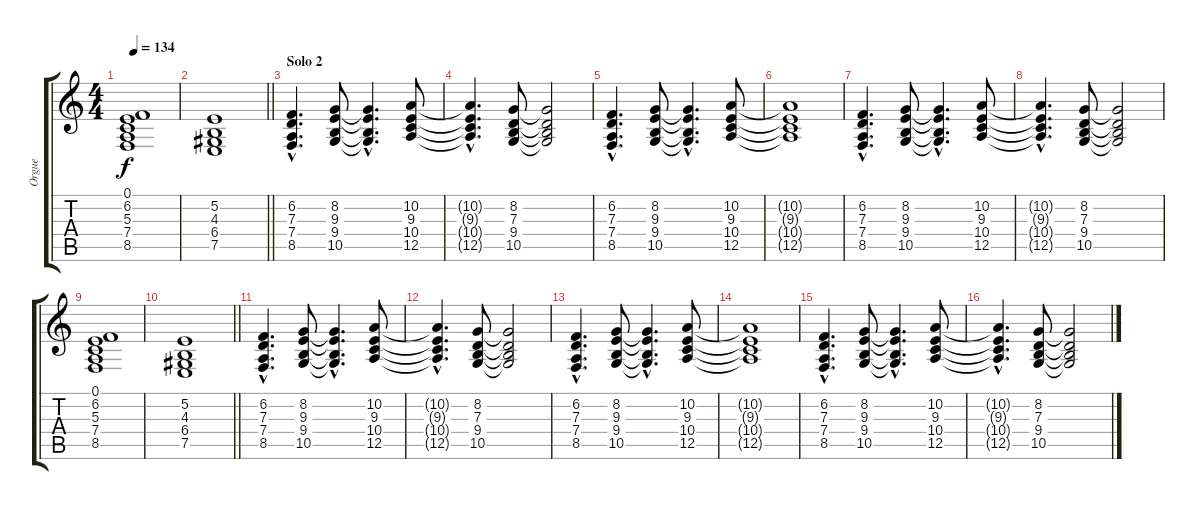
\track ("Orgue" "Orgue") {instrument drawbarorgan}
\staff {score tabs}
\tuning (E4 B3 G3 D3 A2 E2) {hide}
\ts (4 4)
\tempo 134
\clef g2
\ks c
(0.1 6.2 5.3 7.4 8.5).1{dy f} |
\barLineRight lightlight
(5.2 4.3 6.4 7.5).1 |
\section ("" "Solo 2")
(6.2{hac} 7.3{hac} 7.4{hac} 8.5{hac}).4{d} (8.2 9.3 9.4 10.5).8 (8.2{hac t} 9.3{hac t} 9.4{hac t} 10.5{hac t}).4{d} (10.2 9.3 10.4 12.5).8 |
(10.2{hac t} 9.3{hac t} 10.4{hac t} 12.5{hac t}).4{d} (8.2 7.3 9.4 10.5).8 (8.2{t} 7.3{t} 9.4{t} 10.5{t}).2 |
(6.2{hac} 7.3{hac} 7.4{hac} 8.5{hac}).4{d} (8.2 9.3 9.4 10.5).8 (8.2{hac t} 9.3{hac t} 9.4{hac t} 10.5{hac t}).4{d} (10.2 9.3 10.4 12.5).8 |
(10.2{t} 9.3{t} 10.4{t} 12.5{t}).1 |
(6.2{hac} 7.3{hac} 7.4{hac} 8.5{hac}).4{d} (8.2 9.3 9.4 10.5).8 (8.2{hac t} 9.3{hac t} 9.4{hac t} 10.5{hac t}).4{d} (10.2 9.3 10.4 12.5).8 |
(10.2{hac t} 9.3{hac t} 10.4{hac t} 12.5{hac t}).4{d} (8.2 7.3 9.4 10.5).8 (8.2{t} 7.3{t} 9.4{t} 10.5{t}).2 |
(0.1 6.2 5.3 7.4 8.5).1 |
\barLineRight lightlight
(5.2 4.3 6.4 7.5).1 |
(6.2{hac} 7.3{hac} 7.4{hac} 8.5{hac}).4{d} (8.2 9.3 9.4 10.5).8 (8.2{hac t} 9.3{hac t} 9.4{hac t} 10.5{hac t}).4{d} (10.2 9.3 10.4 12.5).8 |
(10.2{hac t} 9.3{hac t} 10.4{hac t} 12.5{hac t}).4{d} (8.2 7.3 9.4 10.5).8 (8.2{t} 7.3{t} 9.4{t} 10.5{t}).2 |
(6.2{hac} 7.3{hac} 7.4{hac} 8.5{hac}).4{d} (8.2 9.3 9.4 10.5).8 (8.2{hac t} 9.3{hac t} 9.4{hac t} 10.5{hac t}).4{d} (10.2 9.3 10.4 12.5).8 |
(10.2{t} 9.3{t} 10.4{t} 12.5{t}).1 |
(6.2{hac} 7.3{hac} 7.4{hac} 8.5{hac}).4{d} (8.2 9.3 9.4 10.5).8 (8.2{hac t} 9.3{hac t} 9.4{hac t} 10.5{hac t}).4{d} (10.2 9.3 10.4 12.5).8 |
(10.2{hac t} 9.3{hac t} 10.4{hac t} 12.5{hac t}).4{d} (8.2 7.3 9.4 10.5).8 (8.2{t} 7.3{t} 9.4{t} 10.5{t}).2
